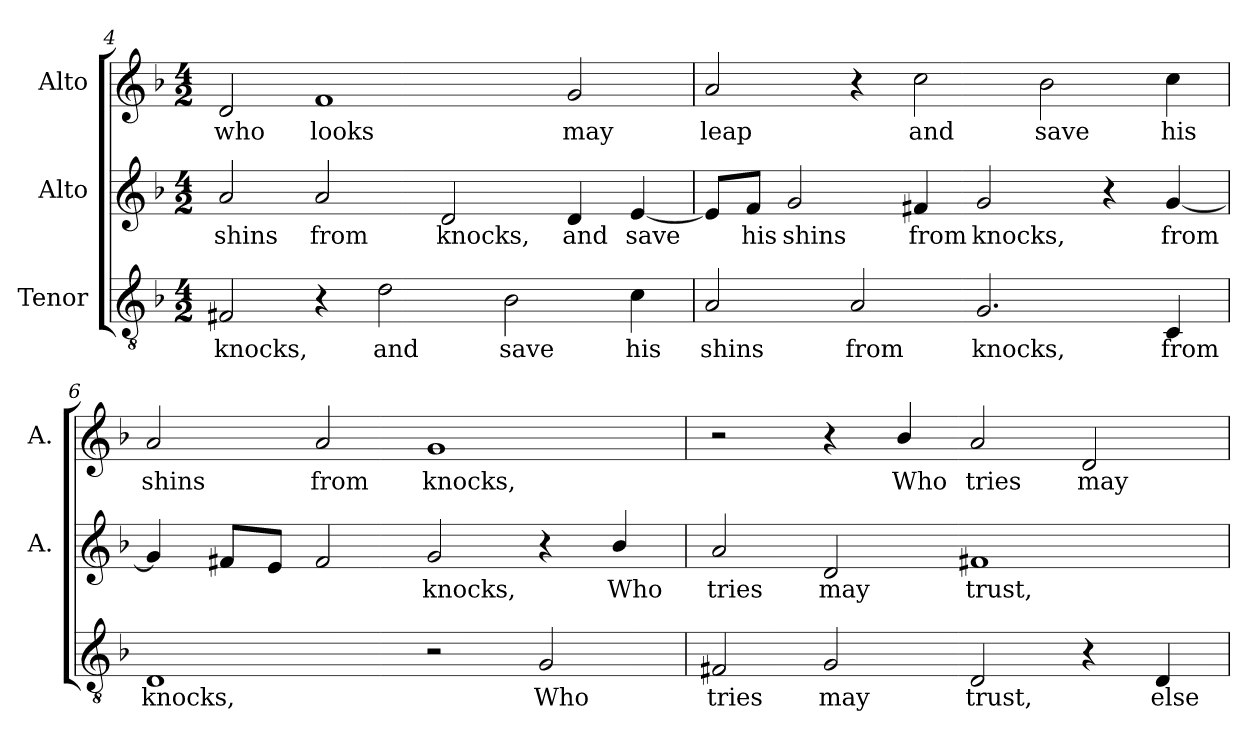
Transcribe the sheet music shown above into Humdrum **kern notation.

**kern	**text	**kern	**text	**kern	**text
*part3	*part3	*part2	*part2	*part1	*part1
*staff3	*staff3	*staff2	*staff2	*staff1	*staff1
*I"Tenor	*	*I"Alto	*	*I"Alto	*
*	*	*I'A.	*	*I'A.	*
!!LO:LB:g=z
*clefGv2	*	*clefG2	*	*clefG2	*
*ITrd7c12	*	*	*	*	*
*k[b-]	*	*k[b-]	*	*k[b-]	*
*F:	*	*F:	*	*F:	*
*M4/2	*	*M4/2	*	*M4/2	*
=4	=4	=4	=4	=4	=4
!	!LO:LY:b:color=#000000	!	!	!	!
!	!	!	!LO:LY:b:color=#000000	!	!
!	!	!	!	!	!LO:LY:b:color=#000000
2FF#Xi/	knocks,	2ai/	shins	2di/	who
!	!	!	!LO:LY:b:color=#000000	!	!
!	!	!	!	!	!LO:LY:b:color=#000000
4r	.	2ai/	from	1fi	looks
!	!LO:LY:b:color=#000000	!	!	!	!
2Di\	and	.	.	.	.
!	!	!	!LO:LY:b:color=#000000	!	!
.	.	2di/	knocks,	.	.
!	!LO:LY:b:color=#000000	!	!	!	!
2BB-i\	save	.	.	.	.
!	!	!	!LO:LY:b:color=#000000	!	!
!	!	!	!	!	!LO:LY:b:color=#000000
.	.	4di/	and	2gi/	may
!	!LO:LY:b:color=#000000	!	!	!	!
!	!	!	!LO:LY:b:color=#000000	!	!
4Ci\	his	[4ei/	save	.	.
=5	=5	=5	=5	=5	=5
!	!LO:LY:b:color=#000000	!	!	!	!
!	!	!	!	!	!LO:LY:b:color=#000000
2AAi/	shins	8ei/L]	.	2ai/	leap
!	!	!	!LO:LY:b:color=#000000	!	!
.	.	8fi/J	his	.	.
!	!	!	!LO:LY:b:color=#000000	!	!
.	.	2gi/	shins	.	.
!	!LO:LY:b:color=#000000	!	!	!	!
2AAi/	from	.	.	4r	.
!	!	!	!LO:LY:b:color=#000000	!	!
!	!	!	!	!	!LO:LY:b:color=#000000
.	.	4f#Xi/	from	2cci\	and
!	!LO:LY:b:color=#000000	!	!	!	!
!	!	!	!LO:LY:b:color=#000000	!	!
2.GGi/	knocks,	2gi/	knocks,	.	.
!	!	!	!	!	!LO:LY:b:color=#000000
.	.	.	.	2b-i\	save
.	.	4r	.	.	.
!	!LO:LY:b:color=#000000	!	!	!	!
!	!	!	!LO:LY:b:color=#000000	!	!
!	!	!	!	!	!LO:LY:b:color=#000000
4CCi/	from	[4gi/	from	4cci\	his
=6	=6	=6	=6	=6	=6
!	!LO:LY:b:color=#000000	!	!	!	!
!	!	!	!	!	!LO:LY:b:color=#000000
1DDi	knocks,	4gi/]	.	2ai/	shins
.	.	8f#Xi/L	.	.	.
.	.	8ei/J	.	.	.
!	!	!	!	!	!LO:LY:b:color=#000000
.	.	2f#i/	.	2ai/	from
!	!	!	!LO:LY:b:color=#000000	!	!
!	!	!	!	!	!LO:LY:b:color=#000000
2r	.	2gi/	knocks,	1gi	knocks,
!	!LO:LY:b:color=#000000	!	!	!	!
2GGi/	Who	4r	.	.	.
!	!	!	!LO:LY:b:color=#000000	!	!
.	.	4b-i/	Who	.	.
!!LO:LB:g=z
=7	=7	=7	=7	=7	=7
!	!LO:LY:b:color=#000000	!	!	!	!
!	!	!	!LO:LY:b:color=#000000	!	!
2FF#Xi/	tries	2ai/	tries	2r	.
!	!LO:LY:b:color=#000000	!	!	!	!
!	!	!	!LO:LY:b:color=#000000	!	!
2GGi/	may	2di/	may	4r	.
!	!	!	!	!	!LO:LY:b:color=#000000
.	.	.	.	4b-i/	Who
!	!LO:LY:b:color=#000000	!	!	!	!
!	!	!	!LO:LY:b:color=#000000	!	!
!	!	!	!	!	!LO:LY:b:color=#000000
2DDi/	trust,	1f#Xi	trust,	2ai/	tries
!	!	!	!	!	!LO:LY:b:color=#000000
4r	.	.	.	2di/	may
!	!LO:LY:b:color=#000000	!	!	!	!
4DDi/	else	.	.	.	.
=	=	=	=	=	=
*-	*-	*-	*-	*-	*-
